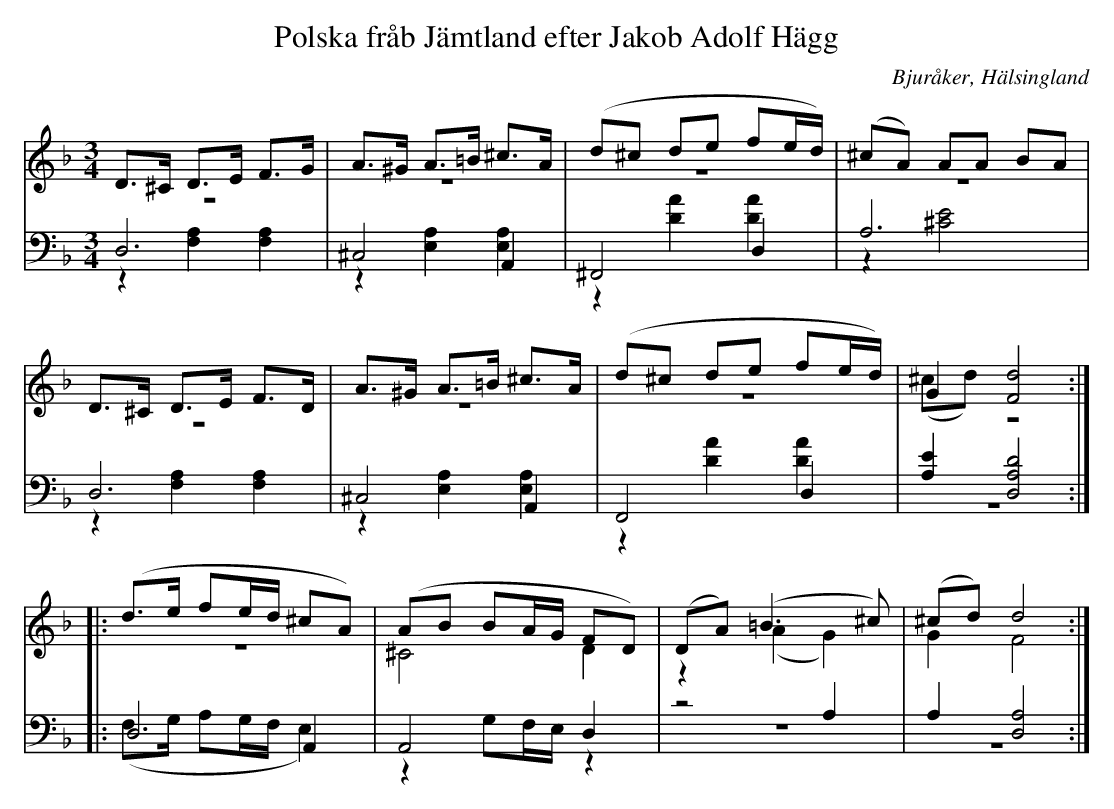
X:1
T: Polska fråb Jämtland efter Jakob Adolf Hägg
O: Bjuråker, Hälsingland
M: 3/4
L: 1/8
K: Dm
V:1
V:2 merge
V:3
V:4 merge
V:1
D>^C D>E F>G|A>^G A>=B ^c>A|(d^c de fe/d/)|(^cA) AA BA|
D>^C D>E F>D|A>^G A>=B ^c>A|(d^c de fe/d/)|G2 [F4d4]:|
|:(d>e fe/d/ ^cA)|(AB BA/G/ FD)|(DA) (=B3 ^c)|(^cd) d4:|
V:2
z6|z6|z6|z6|
z6|z6|z6|(^cd) z4:|
|:z6|^C4 D2|z2 (A2 G2)|G2 F4:|
V:3 clef=bass
D,6|^C,4 A,,2|^F,,4 D,2|A,6|
D,6|^C,4 A,,2|F,,4 D,2|[A,2E2] [D,4A,4D4]:|
|:D,4 A,,2|A,,4 D,2|z4 A,2|A,2 [D,4A,4]:|
V:4 clef=bass
z2 [F,2A,2] [F,2A,2]|z2 [E,2A,2] [E,2A,2]|z2 [A2D2] [A2D2]|z2 [^C4E4]|
z2 [F,2A,2] [F,2A,2]|z2 [E,2A,2] [E,2A,2]|z2 [A2D2] [A2D2]|z6:|
|:(F,>G, A,G,/F,/ E,2)|z2 G,F,/E,/ z2|z6|z6:|
